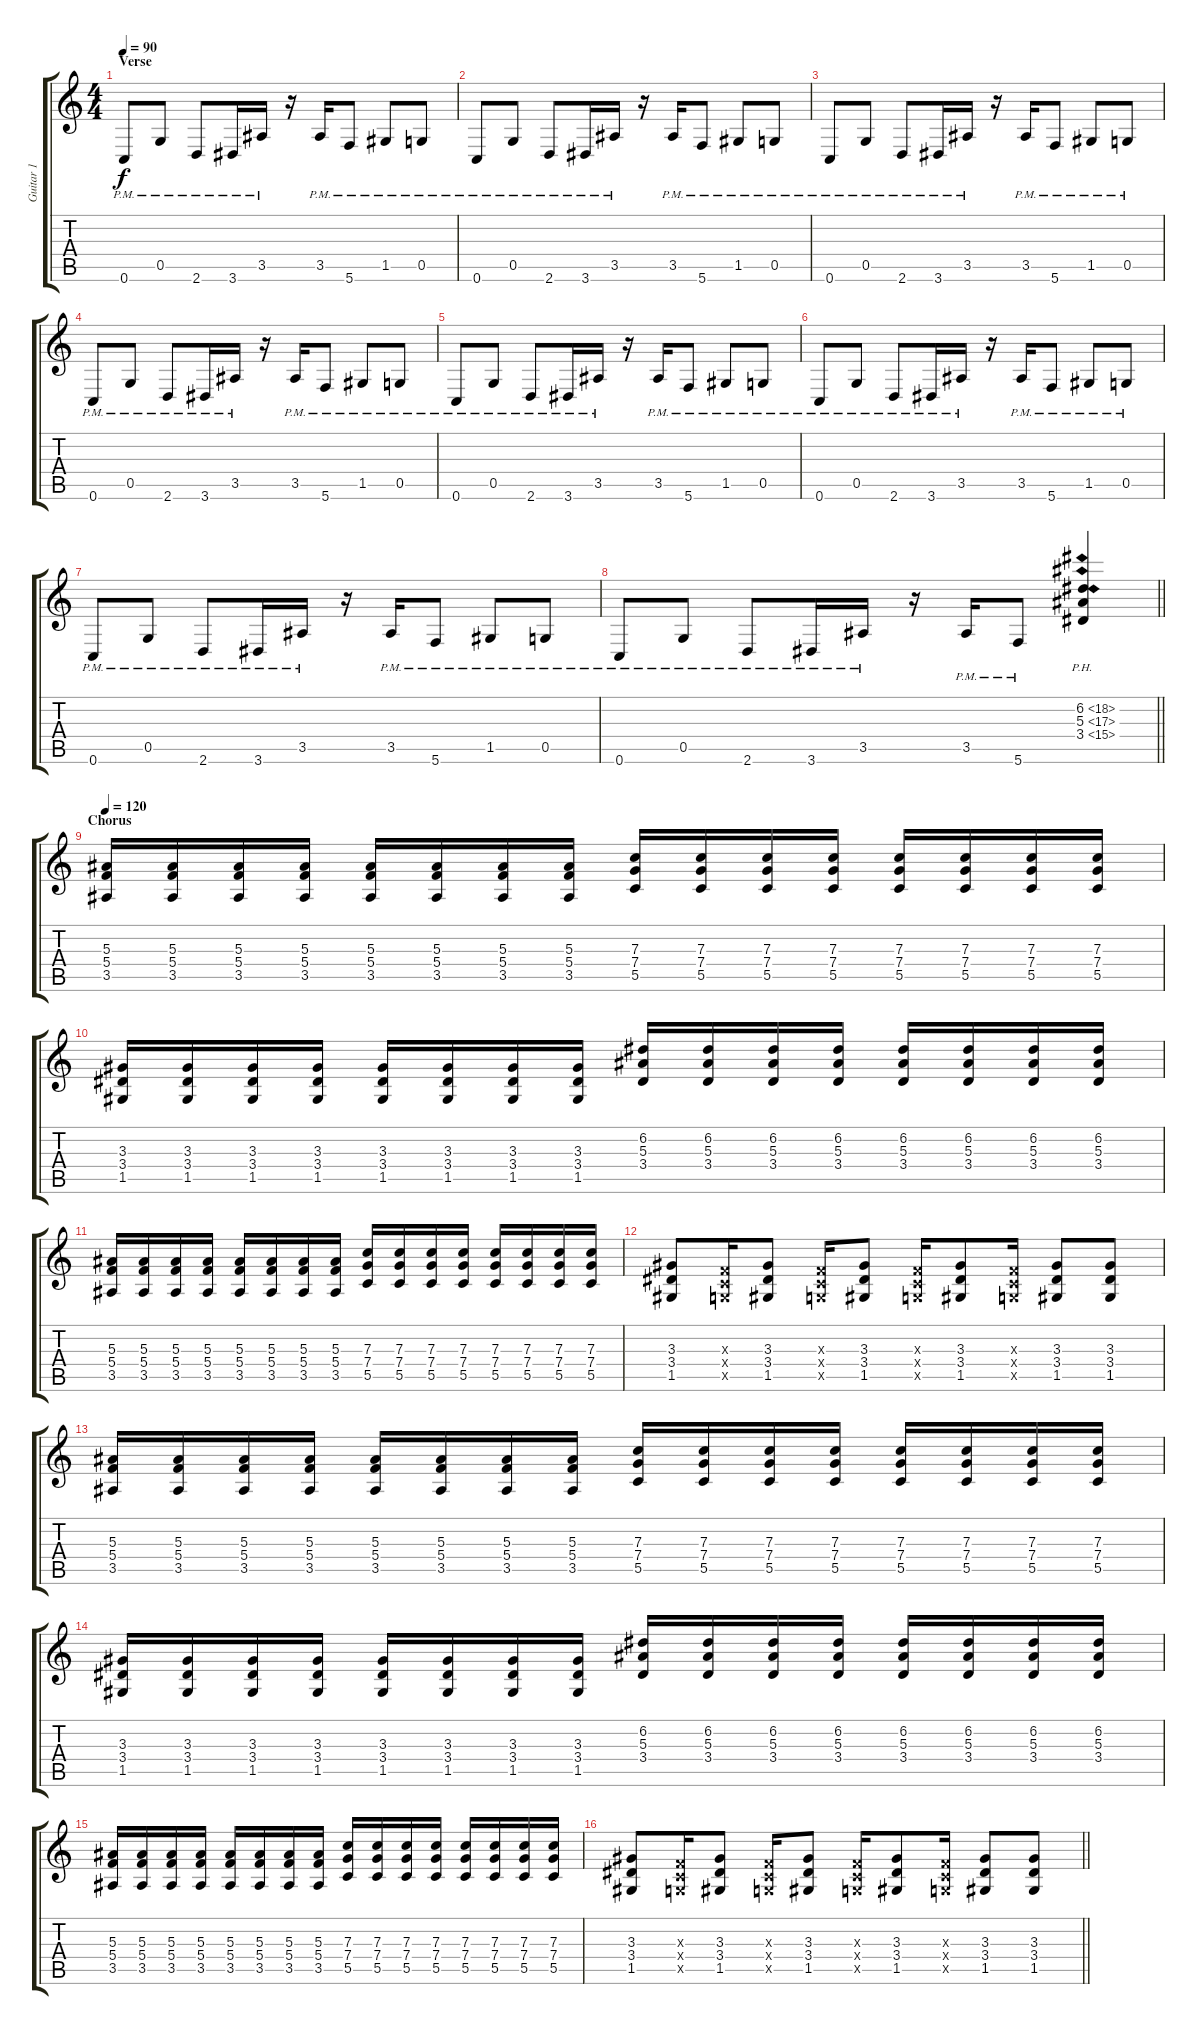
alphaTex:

\track ("Guitar 1" "Guitar 1") {instrument distortionguitar}
\staff {score tabs}
\tuning (D4 A3 F3 C3 G2 C2) {hide}
\ts (4 4)
\section ("" "Verse")
\tempo 90
\clef g2
\ks c
0.6{pm}.8{dy f} 0.5{pm}.8 2.6{pm}.8 3.6{pm}.16 3.5{pm}.16 r.16 3.5{pm}.16 5.6{pm}.8 1.5{pm}.8 0.5{pm}.8 |
0.6{pm}.8 0.5{pm}.8 2.6{pm}.8 3.6{pm}.16 3.5{pm}.16 r.16 3.5{pm}.16 5.6{pm}.8 1.5{pm}.8 0.5{pm}.8 |
0.6{pm}.8 0.5{pm}.8 2.6{pm}.8 3.6{pm}.16 3.5{pm}.16 r.16 3.5{pm}.16 5.6{pm}.8 1.5{pm}.8 0.5{pm}.8 |
0.6{pm}.8 0.5{pm}.8 2.6{pm}.8 3.6{pm}.16 3.5{pm}.16 r.16 3.5{pm}.16 5.6{pm}.8 1.5{pm}.8 0.5{pm}.8 |
0.6{pm}.8 0.5{pm}.8 2.6{pm}.8 3.6{pm}.16 3.5{pm}.16 r.16 3.5{pm}.16 5.6{pm}.8 1.5{pm}.8 0.5{pm}.8 |
0.6{pm}.8 0.5{pm}.8 2.6{pm}.8 3.6{pm}.16 3.5{pm}.16 r.16 3.5{pm}.16 5.6{pm}.8 1.5{pm}.8 0.5{pm}.8 |
0.6{pm}.8 0.5{pm}.8 2.6{pm}.8 3.6{pm}.16 3.5{pm}.16 r.16 3.5{pm}.16 5.6{pm}.8 1.5{pm}.8 0.5{pm}.8 |
\barLineRight lightlight
0.6{pm}.8 0.5{pm}.8 2.6{pm}.8 3.6{pm}.16 3.5{pm}.16 r.16 3.5{pm}.16 5.6{pm}.8 (6.2{ph 12} 5.3{ph 12} 3.4{ph 12}).4 |
\section ("" "Chorus")
\tempo 120
(5.3 5.4 3.5).16 (5.3 5.4 3.5).16 (5.3 5.4 3.5).16 (5.3 5.4 3.5).16 (5.3 5.4 3.5).16 (5.3 5.4 3.5).16 (5.3 5.4 3.5).16 (5.3 5.4 3.5).16 (7.3 7.4 5.5).16 (7.3 7.4 5.5).16 (7.3 7.4 5.5).16 (7.3 7.4 5.5).16 (7.3 7.4 5.5).16 (7.3 7.4 5.5).16 (7.3 7.4 5.5).16 (7.3 7.4 5.5).16 |
(3.3 3.4 1.5).16 (3.3 3.4 1.5).16 (3.3 3.4 1.5).16 (3.3 3.4 1.5).16 (3.3 3.4 1.5).16 (3.3 3.4 1.5).16 (3.3 3.4 1.5).16 (3.3 3.4 1.5).16 (6.2 5.3 3.4).16 (6.2 5.3 3.4).16 (6.2 5.3 3.4).16 (6.2 5.3 3.4).16 (6.2 5.3 3.4).16 (6.2 5.3 3.4).16 (6.2 5.3 3.4).16 (6.2 5.3 3.4).16 |
(5.3 5.4 3.5).16 (5.3 5.4 3.5).16 (5.3 5.4 3.5).16 (5.3 5.4 3.5).16 (5.3 5.4 3.5).16 (5.3 5.4 3.5).16 (5.3 5.4 3.5).16 (5.3 5.4 3.5).16 (7.3 7.4 5.5).16 (7.3 7.4 5.5).16 (7.3 7.4 5.5).16 (7.3 7.4 5.5).16 (7.3 7.4 5.5).16 (7.3 7.4 5.5).16 (7.3 7.4 5.5).16 (7.3 7.4 5.5).16 |
(3.3 3.4 1.5).8 (0.3{x} 0.4{x} 0.5{x}).16 (3.3 3.4 1.5).8 (0.3{x} 0.4{x} 0.5{x}).16 (3.3 3.4 1.5).8 (0.3{x} 0.4{x} 0.5{x}).16 (3.3 3.4 1.5).8 (0.3{x} 0.4{x} 0.5{x}).16 (3.3 3.4 1.5).8 (3.3 3.4 1.5).8 |
(5.3 5.4 3.5).16 (5.3 5.4 3.5).16 (5.3 5.4 3.5).16 (5.3 5.4 3.5).16 (5.3 5.4 3.5).16 (5.3 5.4 3.5).16 (5.3 5.4 3.5).16 (5.3 5.4 3.5).16 (7.3 7.4 5.5).16 (7.3 7.4 5.5).16 (7.3 7.4 5.5).16 (7.3 7.4 5.5).16 (7.3 7.4 5.5).16 (7.3 7.4 5.5).16 (7.3 7.4 5.5).16 (7.3 7.4 5.5).16 |
(3.3 3.4 1.5).16 (3.3 3.4 1.5).16 (3.3 3.4 1.5).16 (3.3 3.4 1.5).16 (3.3 3.4 1.5).16 (3.3 3.4 1.5).16 (3.3 3.4 1.5).16 (3.3 3.4 1.5).16 (6.2 5.3 3.4).16 (6.2 5.3 3.4).16 (6.2 5.3 3.4).16 (6.2 5.3 3.4).16 (6.2 5.3 3.4).16 (6.2 5.3 3.4).16 (6.2 5.3 3.4).16 (6.2 5.3 3.4).16 |
(5.3 5.4 3.5).16 (5.3 5.4 3.5).16 (5.3 5.4 3.5).16 (5.3 5.4 3.5).16 (5.3 5.4 3.5).16 (5.3 5.4 3.5).16 (5.3 5.4 3.5).16 (5.3 5.4 3.5).16 (7.3 7.4 5.5).16 (7.3 7.4 5.5).16 (7.3 7.4 5.5).16 (7.3 7.4 5.5).16 (7.3 7.4 5.5).16 (7.3 7.4 5.5).16 (7.3 7.4 5.5).16 (7.3 7.4 5.5).16 |
\barLineRight lightlight
(3.3 3.4 1.5).8 (0.3{x} 0.4{x} 0.5{x}).16 (3.3 3.4 1.5).8 (0.3{x} 0.4{x} 0.5{x}).16 (3.3 3.4 1.5).8 (0.3{x} 0.4{x} 0.5{x}).16 (3.3 3.4 1.5).8 (0.3{x} 0.4{x} 0.5{x}).16 (3.3 3.4 1.5).8 (3.3 3.4 1.5).8
